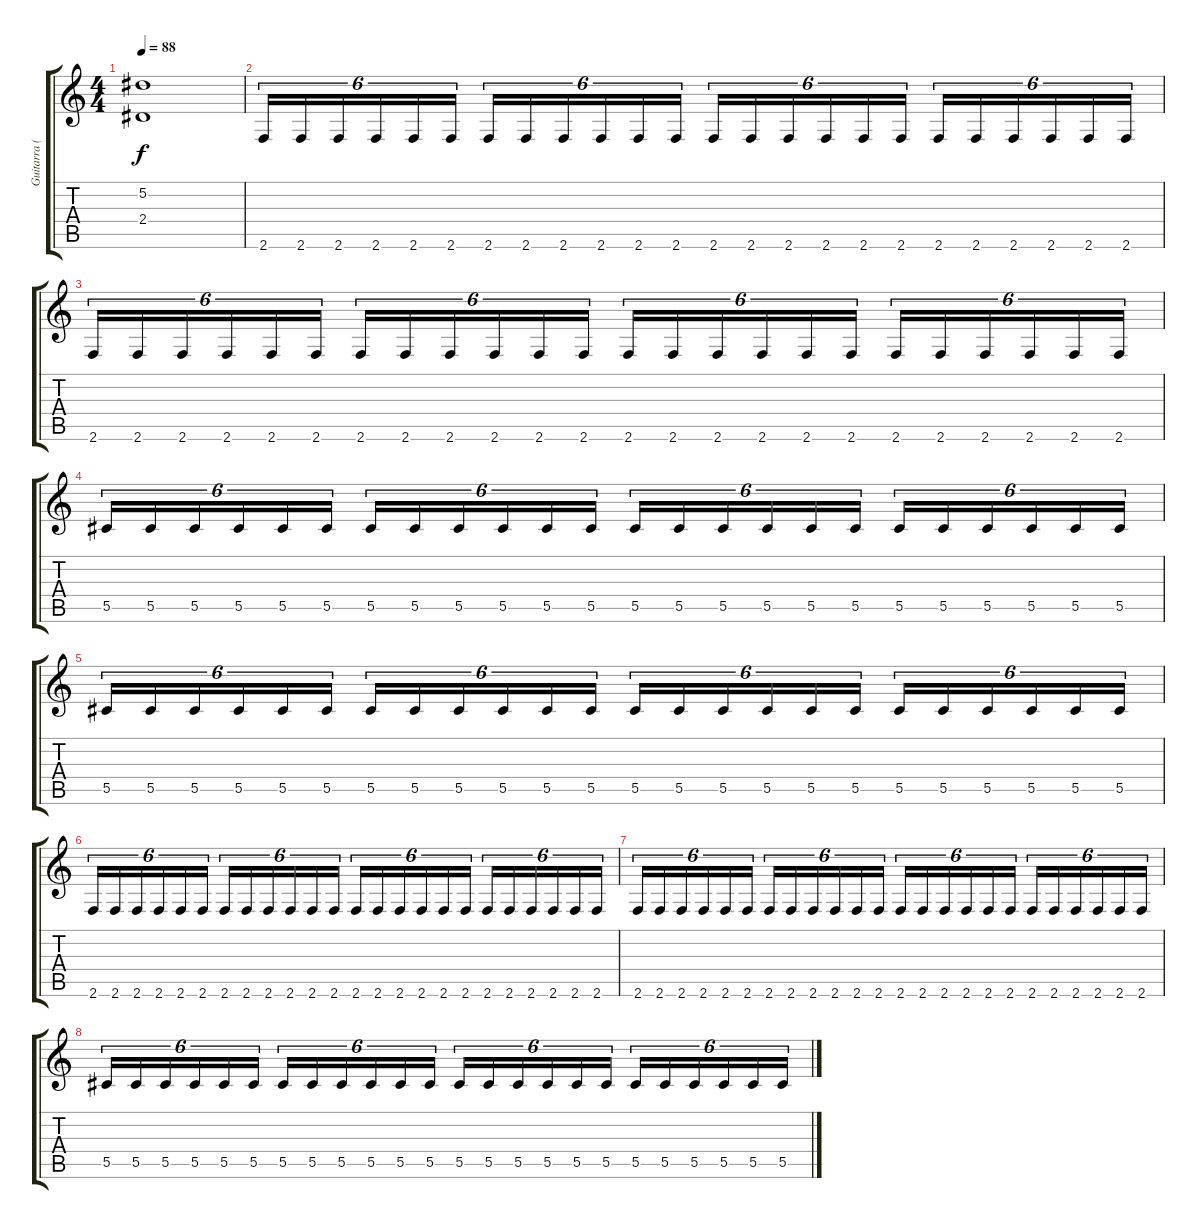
\track ("Guitarra (Giardino)" "Guitarra (") {instrument overdrivenguitar}
\staff {score tabs}
\tuning (Eb4 Bb3 Gb3 Db3 Ab2 Eb2) {hide}
\ts (4 4)
\tempo 88
\clef g2
\ks c
(5.2 2.4).1{dy f} |
2.6.16{tu (6 4)} 2.6.16{tu (6 4)} 2.6.16{tu (6 4)} 2.6.16{tu (6 4)} 2.6.16{tu (6 4)} 2.6.16{tu (6 4)} 2.6.16{tu (6 4)} 2.6.16{tu (6 4)} 2.6.16{tu (6 4)} 2.6.16{tu (6 4)} 2.6.16{tu (6 4)} 2.6.16{tu (6 4)} 2.6.16{tu (6 4)} 2.6.16{tu (6 4)} 2.6.16{tu (6 4)} 2.6.16{tu (6 4)} 2.6.16{tu (6 4)} 2.6.16{tu (6 4)} 2.6.16{tu (6 4)} 2.6.16{tu (6 4)} 2.6.16{tu (6 4)} 2.6.16{tu (6 4)} 2.6.16{tu (6 4)} 2.6.16{tu (6 4)} |
2.6.16{tu (6 4)} 2.6.16{tu (6 4)} 2.6.16{tu (6 4)} 2.6.16{tu (6 4)} 2.6.16{tu (6 4)} 2.6.16{tu (6 4)} 2.6.16{tu (6 4)} 2.6.16{tu (6 4)} 2.6.16{tu (6 4)} 2.6.16{tu (6 4)} 2.6.16{tu (6 4)} 2.6.16{tu (6 4)} 2.6.16{tu (6 4)} 2.6.16{tu (6 4)} 2.6.16{tu (6 4)} 2.6.16{tu (6 4)} 2.6.16{tu (6 4)} 2.6.16{tu (6 4)} 2.6.16{tu (6 4)} 2.6.16{tu (6 4)} 2.6.16{tu (6 4)} 2.6.16{tu (6 4)} 2.6.16{tu (6 4)} 2.6.16{tu (6 4)} |
5.5.16{tu (6 4)} 5.5.16{tu (6 4)} 5.5.16{tu (6 4)} 5.5.16{tu (6 4)} 5.5.16{tu (6 4)} 5.5.16{tu (6 4)} 5.5.16{tu (6 4)} 5.5.16{tu (6 4)} 5.5.16{tu (6 4)} 5.5.16{tu (6 4)} 5.5.16{tu (6 4)} 5.5.16{tu (6 4)} 5.5.16{tu (6 4)} 5.5.16{tu (6 4)} 5.5.16{tu (6 4)} 5.5.16{tu (6 4)} 5.5.16{tu (6 4)} 5.5.16{tu (6 4)} 5.5.16{tu (6 4)} 5.5.16{tu (6 4)} 5.5.16{tu (6 4)} 5.5.16{tu (6 4)} 5.5.16{tu (6 4)} 5.5.16{tu (6 4)} |
5.5.16{tu (6 4)} 5.5.16{tu (6 4)} 5.5.16{tu (6 4)} 5.5.16{tu (6 4)} 5.5.16{tu (6 4)} 5.5.16{tu (6 4)} 5.5.16{tu (6 4)} 5.5.16{tu (6 4)} 5.5.16{tu (6 4)} 5.5.16{tu (6 4)} 5.5.16{tu (6 4)} 5.5.16{tu (6 4)} 5.5.16{tu (6 4)} 5.5.16{tu (6 4)} 5.5.16{tu (6 4)} 5.5.16{tu (6 4)} 5.5.16{tu (6 4)} 5.5.16{tu (6 4)} 5.5.16{tu (6 4)} 5.5.16{tu (6 4)} 5.5.16{tu (6 4)} 5.5.16{tu (6 4)} 5.5.16{tu (6 4)} 5.5.16{tu (6 4)} |
2.6.16{tu (6 4)} 2.6.16{tu (6 4)} 2.6.16{tu (6 4)} 2.6.16{tu (6 4)} 2.6.16{tu (6 4)} 2.6.16{tu (6 4)} 2.6.16{tu (6 4)} 2.6.16{tu (6 4)} 2.6.16{tu (6 4)} 2.6.16{tu (6 4)} 2.6.16{tu (6 4)} 2.6.16{tu (6 4)} 2.6.16{tu (6 4)} 2.6.16{tu (6 4)} 2.6.16{tu (6 4)} 2.6.16{tu (6 4)} 2.6.16{tu (6 4)} 2.6.16{tu (6 4)} 2.6.16{tu (6 4)} 2.6.16{tu (6 4)} 2.6.16{tu (6 4)} 2.6.16{tu (6 4)} 2.6.16{tu (6 4)} 2.6.16{tu (6 4)} |
2.6.16{tu (6 4)} 2.6.16{tu (6 4)} 2.6.16{tu (6 4)} 2.6.16{tu (6 4)} 2.6.16{tu (6 4)} 2.6.16{tu (6 4)} 2.6.16{tu (6 4)} 2.6.16{tu (6 4)} 2.6.16{tu (6 4)} 2.6.16{tu (6 4)} 2.6.16{tu (6 4)} 2.6.16{tu (6 4)} 2.6.16{tu (6 4)} 2.6.16{tu (6 4)} 2.6.16{tu (6 4)} 2.6.16{tu (6 4)} 2.6.16{tu (6 4)} 2.6.16{tu (6 4)} 2.6.16{tu (6 4)} 2.6.16{tu (6 4)} 2.6.16{tu (6 4)} 2.6.16{tu (6 4)} 2.6.16{tu (6 4)} 2.6.16{tu (6 4)} |
5.5.16{tu (6 4)} 5.5.16{tu (6 4)} 5.5.16{tu (6 4)} 5.5.16{tu (6 4)} 5.5.16{tu (6 4)} 5.5.16{tu (6 4)} 5.5.16{tu (6 4)} 5.5.16{tu (6 4)} 5.5.16{tu (6 4)} 5.5.16{tu (6 4)} 5.5.16{tu (6 4)} 5.5.16{tu (6 4)} 5.5.16{tu (6 4)} 5.5.16{tu (6 4)} 5.5.16{tu (6 4)} 5.5.16{tu (6 4)} 5.5.16{tu (6 4)} 5.5.16{tu (6 4)} 5.5.16{tu (6 4)} 5.5.16{tu (6 4)} 5.5.16{tu (6 4)} 5.5.16{tu (6 4)} 5.5.16{tu (6 4)} 5.5.16{tu (6 4)}
